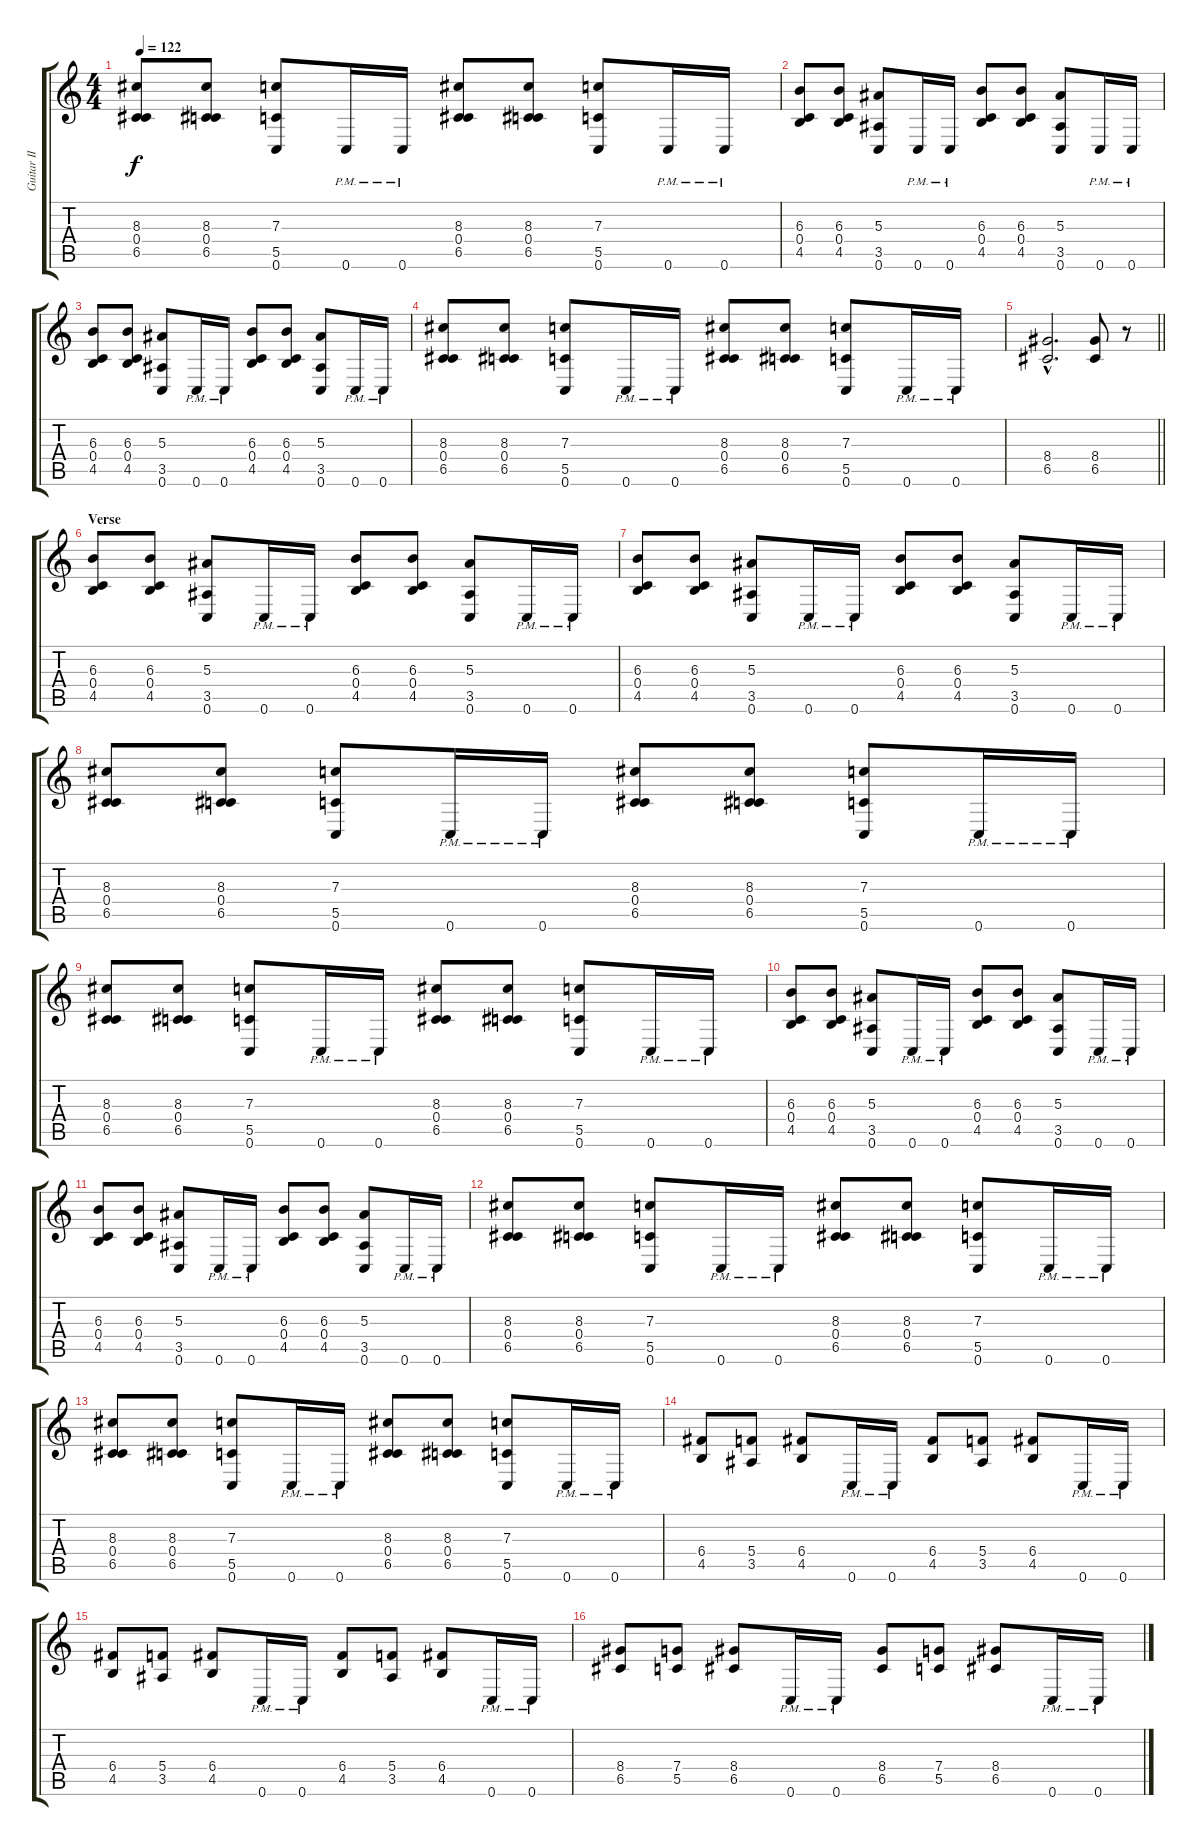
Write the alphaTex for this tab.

\track ("Guitar II" "Guitar II") {instrument distortionguitar}
\staff {score tabs}
\tuning (D4 A3 F3 C3 G2 C2) {hide}
\ts (4 4)
\tempo 122
\clef g2
\ks c
(8.3 0.4 6.5).8{dy f} (8.3 0.4 6.5).8 (7.3 5.5 0.6).8 0.6{pm}.16 0.6{pm}.16 (8.3 0.4 6.5).8 (8.3 0.4 6.5).8 (7.3 5.5 0.6).8 0.6{pm}.16 0.6{pm}.16 |
(6.3 0.4 4.5).8 (6.3 0.4 4.5).8 (5.3 3.5 0.6).8 0.6{pm}.16 0.6{pm}.16 (6.3 0.4 4.5).8 (6.3 0.4 4.5).8 (5.3 3.5 0.6).8 0.6{pm}.16 0.6{pm}.16 |
(6.3 0.4 4.5).8 (6.3 0.4 4.5).8 (5.3 3.5 0.6).8 0.6{pm}.16 0.6{pm}.16 (6.3 0.4 4.5).8 (6.3 0.4 4.5).8 (5.3 3.5 0.6).8 0.6{pm}.16 0.6{pm}.16 |
(8.3 0.4 6.5).8 (8.3 0.4 6.5).8 (7.3 5.5 0.6).8 0.6{pm}.16 0.6{pm}.16 (8.3 0.4 6.5).8 (8.3 0.4 6.5).8 (7.3 5.5 0.6).8 0.6{pm}.16 0.6{pm}.16 |
\barLineRight lightlight
(8.4{hac} 6.5{hac}).2{d} (8.4 6.5).8 r.8 |
\section ("" "Verse")
(6.3 0.4 4.5).8 (6.3 0.4 4.5).8 (5.3 3.5 0.6).8 0.6{pm}.16 0.6{pm}.16 (6.3 0.4 4.5).8 (6.3 0.4 4.5).8 (5.3 3.5 0.6).8 0.6{pm}.16 0.6{pm}.16 |
(6.3 0.4 4.5).8 (6.3 0.4 4.5).8 (5.3 3.5 0.6).8 0.6{pm}.16 0.6{pm}.16 (6.3 0.4 4.5).8 (6.3 0.4 4.5).8 (5.3 3.5 0.6).8 0.6{pm}.16 0.6{pm}.16 |
(8.3 0.4 6.5).8 (8.3 0.4 6.5).8 (7.3 5.5 0.6).8 0.6{pm}.16 0.6{pm}.16 (8.3 0.4 6.5).8 (8.3 0.4 6.5).8 (7.3 5.5 0.6).8 0.6{pm}.16 0.6{pm}.16 |
(8.3 0.4 6.5).8 (8.3 0.4 6.5).8 (7.3 5.5 0.6).8 0.6{pm}.16 0.6{pm}.16 (8.3 0.4 6.5).8 (8.3 0.4 6.5).8 (7.3 5.5 0.6).8 0.6{pm}.16 0.6{pm}.16 |
(6.3 0.4 4.5).8 (6.3 0.4 4.5).8 (5.3 3.5 0.6).8 0.6{pm}.16 0.6{pm}.16 (6.3 0.4 4.5).8 (6.3 0.4 4.5).8 (5.3 3.5 0.6).8 0.6{pm}.16 0.6{pm}.16 |
(6.3 0.4 4.5).8 (6.3 0.4 4.5).8 (5.3 3.5 0.6).8 0.6{pm}.16 0.6{pm}.16 (6.3 0.4 4.5).8 (6.3 0.4 4.5).8 (5.3 3.5 0.6).8 0.6{pm}.16 0.6{pm}.16 |
(8.3 0.4 6.5).8 (8.3 0.4 6.5).8 (7.3 5.5 0.6).8 0.6{pm}.16 0.6{pm}.16 (8.3 0.4 6.5).8 (8.3 0.4 6.5).8 (7.3 5.5 0.6).8 0.6{pm}.16 0.6{pm}.16 |
(8.3 0.4 6.5).8 (8.3 0.4 6.5).8 (7.3 5.5 0.6).8 0.6{pm}.16 0.6{pm}.16 (8.3 0.4 6.5).8 (8.3 0.4 6.5).8 (7.3 5.5 0.6).8 0.6{pm}.16 0.6{pm}.16 |
(6.4 4.5).8 (5.4 3.5).8 (6.4 4.5).8 0.6{pm}.16 0.6{pm}.16 (6.4 4.5).8 (5.4 3.5).8 (6.4 4.5).8 0.6{pm}.16 0.6{pm}.16 |
(6.4 4.5).8 (5.4 3.5).8 (6.4 4.5).8 0.6{pm}.16 0.6{pm}.16 (6.4 4.5).8 (5.4 3.5).8 (6.4 4.5).8 0.6{pm}.16 0.6{pm}.16 |
(8.4 6.5).8 (7.4 5.5).8 (8.4 6.5).8 0.6{pm}.16 0.6{pm}.16 (8.4 6.5).8 (7.4 5.5).8 (8.4 6.5).8 0.6{pm}.16 0.6{pm}.16
